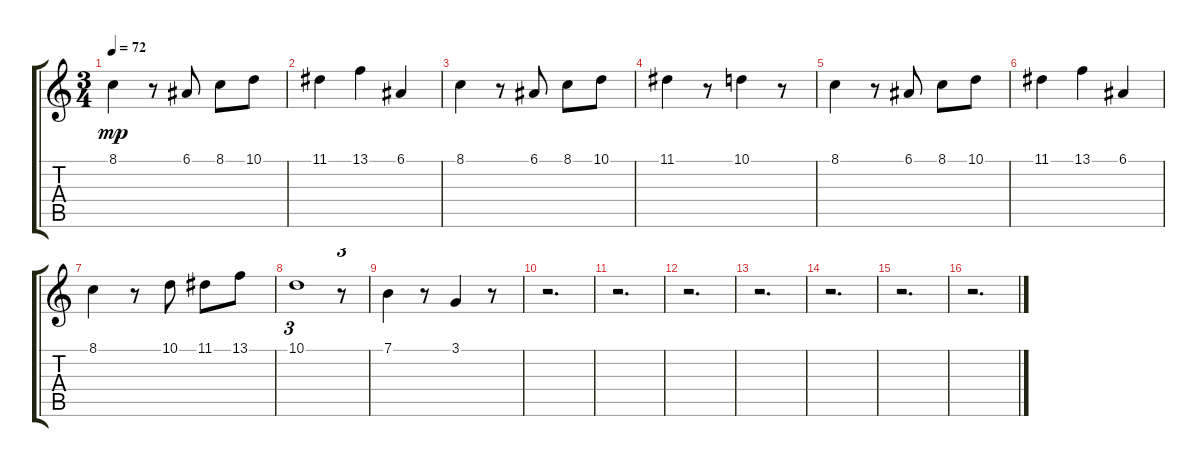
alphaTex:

\track "" {instrument flute}
\staff {score tabs}
\tuning (E4 B3 G3 D3 A2 E2) {hide}
\ts (3 4)
\tempo 72
\clef g2
\ks c
8.1.4{dy mp} r.8 6.1.8 8.1.8 10.1.8 |
11.1.4 13.1.4 6.1.4 |
8.1.4 r.8 6.1.8 8.1.8 10.1.8 |
11.1.4 r.8 10.1.4 r.8 |
8.1.4 r.8 6.1.8 8.1.8 10.1.8 |
11.1.4 13.1.4 6.1.4 |
8.1.4 r.8 10.1.8 11.1.8 13.1.8 |
10.1.1{tu (3 2)} r.8{tu (3 2)} |
7.1.4 r.8 3.1.4 r.8 |
r.2{d} |
r.2{d} |
r.2{d} |
r.2{d} |
r.2{d} |
r.2{d} |
r.2{d}
